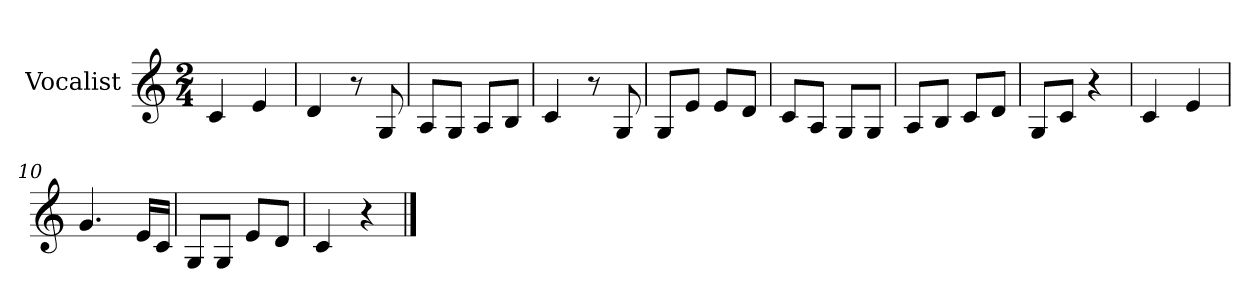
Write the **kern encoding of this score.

**kern
*part1
*staff1
*I"Vocalist
*k[]
*C:
*M2/4
=1
4c
4e
=2
4d
8r
8G
=3
8AL
8GJ
8AL
8BJ
=4
4c
8r
8G
=5
8GL
8eJ
8eL
8dJ
=6
8cL
8AJ
8GL
8GJ
=7
8AL
8BJ
8cL
8dJ
=8
8GL
8cJ
4r
=9
4c
4e
=10
4.g
16eLL
16cJJ
=11
8GL
8GJ
8eL
8dJ
=12
4c
4r
==
*-
